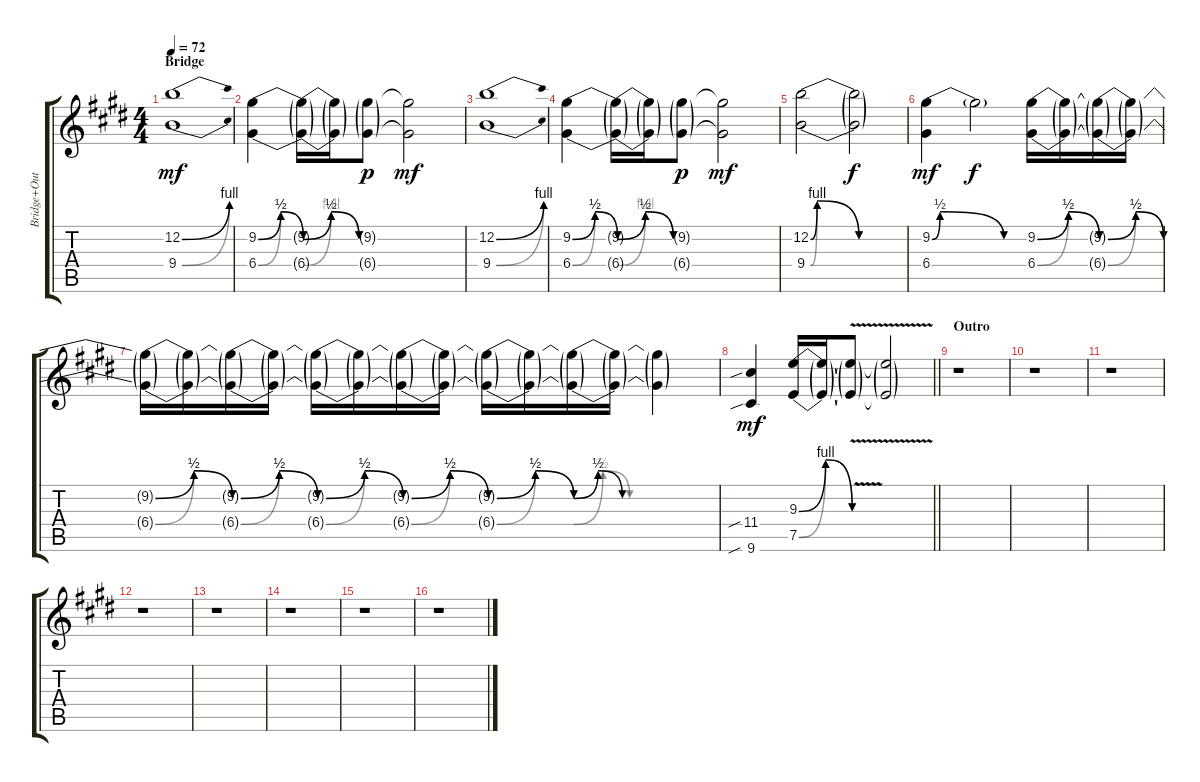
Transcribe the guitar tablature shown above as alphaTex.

\track ("Bridge+Outro Fills" "Bridge+Out") {instrument electricguitarclean}
\staff {score tabs}
\tuning (E4 B3 G3 D3 A2 E2) {hide}
\ts (4 4)
\section ("" "Bridge")
\tempo 72
\clef g2
\ks e
(12.2{be (bend 0 0 60 4)} 9.4{be (bend 0 0 60 4)}).1{dy mf} |
(9.2{be (bendrelease 0 0 15 2 45 2 60 0)} 6.4{be (bendrelease 0 0 15 2 45 2 60 0)}).4 (9.2{be (bendrelease 0 0 30 2 30 2 60 0) t} 6.4{be (bendrelease 0 0 30 4 30 4 60 0) t}).16 (9.2{t} 6.4{t}).16 (9.2{g} 6.4{g}).8{dy p} (9.2{t} 6.4{t}).2{dy mf} |
(12.2{be (bend 0 0 60 4)} 9.4{be (bend 0 0 60 4)}).1 |
(9.2{be (bendrelease 0 0 15 2 45 2 60 0)} 6.4{be (bendrelease 0 0 15 2 45 2 60 0)}).4 (9.2{be (bendrelease 0 0 30 2 30 2 60 0) t} 6.4{be (bendrelease 0 0 30 4 30 4 60 0) t}).16 (9.2{t} 6.4{t}).16 (9.2{g} 6.4{g}).8{dy p} (9.2{t} 6.4{t}).2{dy mf} |
(12.2{be (custom 0 0 4 4 30 0 60 0)} 9.4{be (custom 0 0 4 4 30 0 60 0)}).2 (12.2{t} 9.4{t}).2{dy f} |
(9.2{be (custom 0 0 5 2 45 0 60 0)} 6.4).4{dy mf} 9.2{t}.2{dy f} (9.2{be (bendrelease 0 0 30 2 30 2 60 0)} 6.4{be (bendrelease 0 0 30 2 30 2 60 0)}).16 (9.2{t} 6.4{t}).16 (9.2{be (bendrelease 0 0 30 2 30 2 60 0) t} 6.4{be (bendrelease 0 0 30 2 30 2 60 0) t}).16 (9.2{t} 6.4{t}).16 |
(9.2{be (bendrelease 0 0 30 2 30 2 60 0) t} 6.4{be (bendrelease 0 0 30 2 30 2 60 0) t}).16 (9.2{t} 6.4{t}).16 (9.2{be (bendrelease 0 0 30 2 30 2 60 0) t} 6.4{be (bendrelease 0 0 30 2 30 2 60 0) t}).16 (9.2{t} 6.4{t}).16 (9.2{be (bendrelease 0 0 30 2 30 2 60 0) t} 6.4{be (bendrelease 0 0 30 2 30 2 60 0) t}).16 (9.2{t} 6.4{t}).16 (9.2{be (bendrelease 0 0 30 2 30 2 60 0) t} 6.4{be (bendrelease 0 0 30 2 30 2 60 0) t}).16 (9.2{t} 6.4{t}).16 (9.2{be (bendrelease 0 0 30 2 30 2 60 0) t} 6.4{be (bendrelease 0 0 30 2 30 2 60 0) t}).16 (9.2{t} 6.4{t}).16 (9.2{be (custom 0 0 10 2 20 0 60 0) t} 6.4{be (custom 0 0 12 2 23 0 60 0) t}).16 (9.2{t} 6.4{t}).16 (9.2{t} 6.4{t}).4 |
\barLineRight lightlight
(11.4{sib} 9.6{sib}).4{dy mf} (9.3{be (bendrelease 0 0 30 4 30 4 60 0)} 7.5{be (bendrelease 0 0 30 4 30 4 60 0)}).16 (9.3{t} 7.5{t}).16 (9.3{v t} 7.5{v t}).8 (9.3{t} 7.5{t}).2 |
\section ("" "Outro")
r.1 |
r.1 |
r.1 |
r.1 |
r.1 |
r.1 |
r.1 |
r.1
